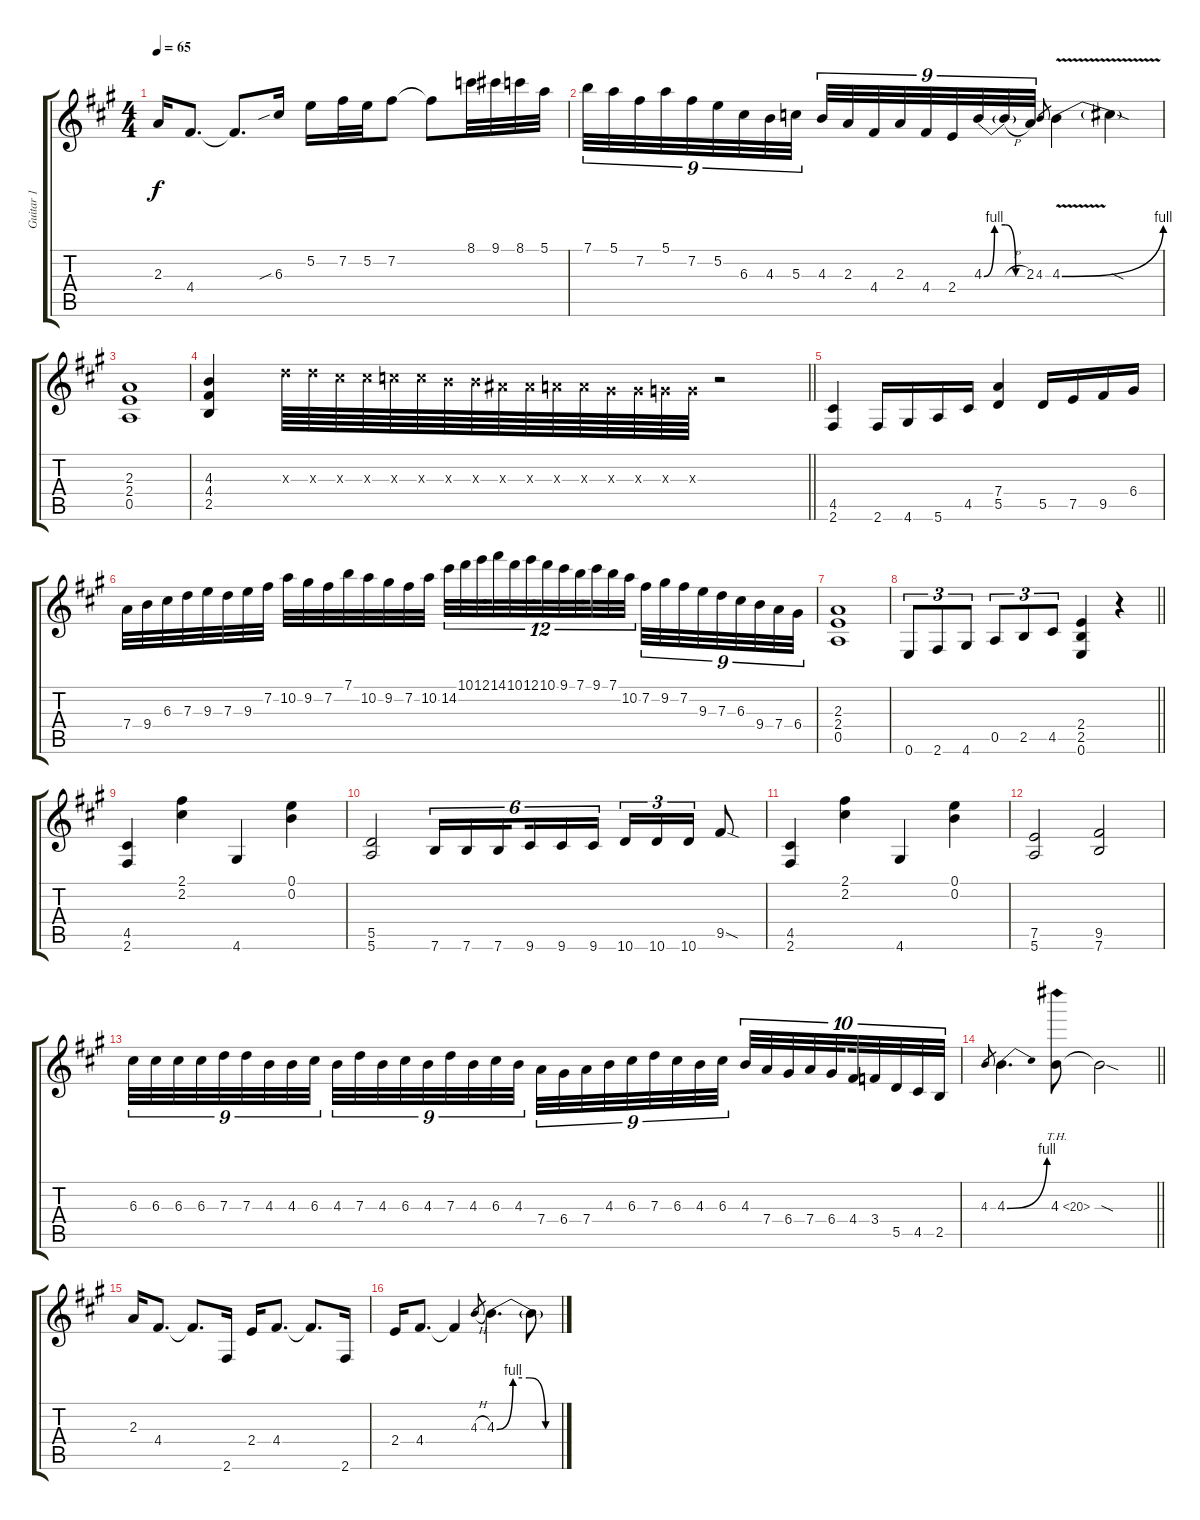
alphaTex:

\track ("Guitar 1" "Guitar 1") {instrument overdrivenguitar}
\staff {score tabs}
\tuning (E4 B3 G3 D3 A2 E2) {hide}
\ts (4 4)
\tempo 65
\clef g2
\ks f#minor
2.3.16{dy f} 4.4.8{d} 4.4{t}.8{d} 6.3{sib}.16 5.2.16 7.2.32 5.2.32 7.2.8 7.2{t}.8 8.1.32 9.1.32 8.1.32 5.1.32 |
7.1.32{tu (9 8)} 5.1.32{tu (9 8)} 7.2.32{tu (9 8)} 5.1.32{tu (9 8)} 7.2.32{tu (9 8)} 5.2.32{tu (9 8)} 6.3.32{tu (9 8)} 4.3.32{tu (9 8)} 5.3.32{tu (9 8)} 4.3.32{tu (9 8)} 2.3.32{tu (9 8)} 4.4.32{tu (9 8)} 2.3.32{tu (9 8)} 4.4.32{tu (9 8)} 2.4.32{tu (9 8)} 4.3{be (custom 0 0 15 4 30 4 45 0 60 0)}.32{tu (9 8)} 4.3{h t}.32{tu (9 8)} 2.3.32{tu (9 8)} 4.3.8{gr} 4.3{be (bend 0 0 60 4) v}.4 4.3{sod t}.4 |
(2.3 2.4 0.5).1 |
\barLineRight lightlight
(4.3 4.4 2.5).4 7.3{x}.64 7.3{x}.64 6.3{x}.64 6.3{x}.64 5.3{x}.64 5.3{x}.64 4.3{x}.64 4.3{x}.64 3.3{x}.64 3.3{x}.64 2.3{x}.64 2.3{x}.64 1.3{x}.64 1.3{x}.64 0.3{x}.64 0.3{x}.64 r.2 |
(4.5 2.6).4 2.6.16 4.6.16 5.6.16 4.5.16 (7.4 5.5).4 5.5.16 7.5.16 9.5.16 6.4.16 |
7.4.32 9.4.32 6.3.32 7.3.32 9.3.32 7.3.32 9.3.32 7.2.32 10.2.32 9.2.32 7.2.32 7.1.32 10.2.32 9.2.32 7.2.32 10.2.32 14.2.32{tu (12 8)} 10.1.32{tu (12 8)} 12.1.32{tu (12 8) beam splitsecondary} 14.1.32{tu (12 8)} 10.1.32{tu (12 8)} 12.1.32{tu (12 8) beam splitsecondary} 10.1.32{tu (12 8)} 9.1.32{tu (12 8)} 7.1.32{tu (12 8) beam splitsecondary} 9.1.32{tu (12 8)} 7.1.32{tu (12 8)} 10.2.32{tu (12 8)} 7.2.32{tu (9 8)} 9.2.32{tu (9 8)} 7.2.32{tu (9 8)} 9.3.32{tu (9 8)} 7.3.32{tu (9 8)} 6.3.32{tu (9 8)} 9.4.32{tu (9 8)} 7.4.32{tu (9 8)} 6.4.32{tu (9 8)} |
(2.3 2.4 0.5).1 |
\barLineRight lightlight
0.6.8{tu (3 2)} 2.6.8{tu (3 2)} 4.6.8{tu (3 2)} 0.5.8{tu (3 2)} 2.5.8{tu (3 2)} 4.5.8{tu (3 2)} (2.4 2.5 0.6).4 r.4 |
(4.5 2.6).4 (2.1 2.2).4 4.6.4 (0.1 0.2).4 |
(5.5 5.6).2 7.6.16{tu (6 4)} 7.6.16{tu (6 4)} 7.6.16{tu (6 4) beam splitsecondary} 9.6.16{tu (6 4)} 9.6.16{tu (6 4)} 9.6.16{tu (6 4)} 10.6.16{tu (3 2)} 10.6.16{tu (3 2)} 10.6.16{tu (3 2)} 9.5{sod}.8 |
(4.5 2.6).4 (2.1 2.2).4 4.6.4 (0.1 0.2).4 |
(7.5 5.6).2 (9.5 7.6).2 |
6.3.32{tu (9 8)} 6.3.32{tu (9 8)} 6.3.32{tu (9 8)} 6.3.32{tu (9 8)} 7.3.32{tu (9 8)} 7.3.32{tu (9 8)} 4.3.32{tu (9 8)} 4.3.32{tu (9 8)} 6.3.32{tu (9 8)} 4.3.32{tu (9 8)} 7.3.32{tu (9 8)} 4.3.32{tu (9 8)} 6.3.32{tu (9 8)} 4.3.32{tu (9 8)} 7.3.32{tu (9 8)} 4.3.32{tu (9 8)} 6.3.32{tu (9 8)} 4.3.32{tu (9 8)} 7.4.32{tu (9 8)} 6.4.32{tu (9 8)} 7.4.32{tu (9 8)} 4.3.32{tu (9 8)} 6.3.32{tu (9 8)} 7.3.32{tu (9 8)} 6.3.32{tu (9 8)} 4.3.32{tu (9 8)} 6.3.32{tu (9 8)} 4.3.32{tu (10 8)} 7.4.32{tu (10 8)} 6.4.32{tu (10 8)} 7.4.32{tu (10 8)} 6.4.32{tu (10 8) beam splitsecondary} 4.4.32{tu (10 8)} 3.4.32{tu (10 8)} 5.5.32{tu (10 8)} 4.5.32{tu (10 8)} 2.5.32{tu (10 8)} |
\barLineRight lightlight
4.3.8{gr} 4.3{be (bend 0 0 60 4)}.4{d} 4.3{th 16}.8 4.3{sod t}.2 |
2.3.16 4.4.8{d} 4.4{t}.8{d} 2.6.16 2.4.16 4.4.8{d} 4.4{t}.8{d} 2.6.16 |
2.4.16 4.4.8{d} 4.4{t}.4 4.3{h}.8{gr} 4.3{be (custom 0 0 15 4 30 4 45 0 60 0)}.4{d} 4.3{t}.8
